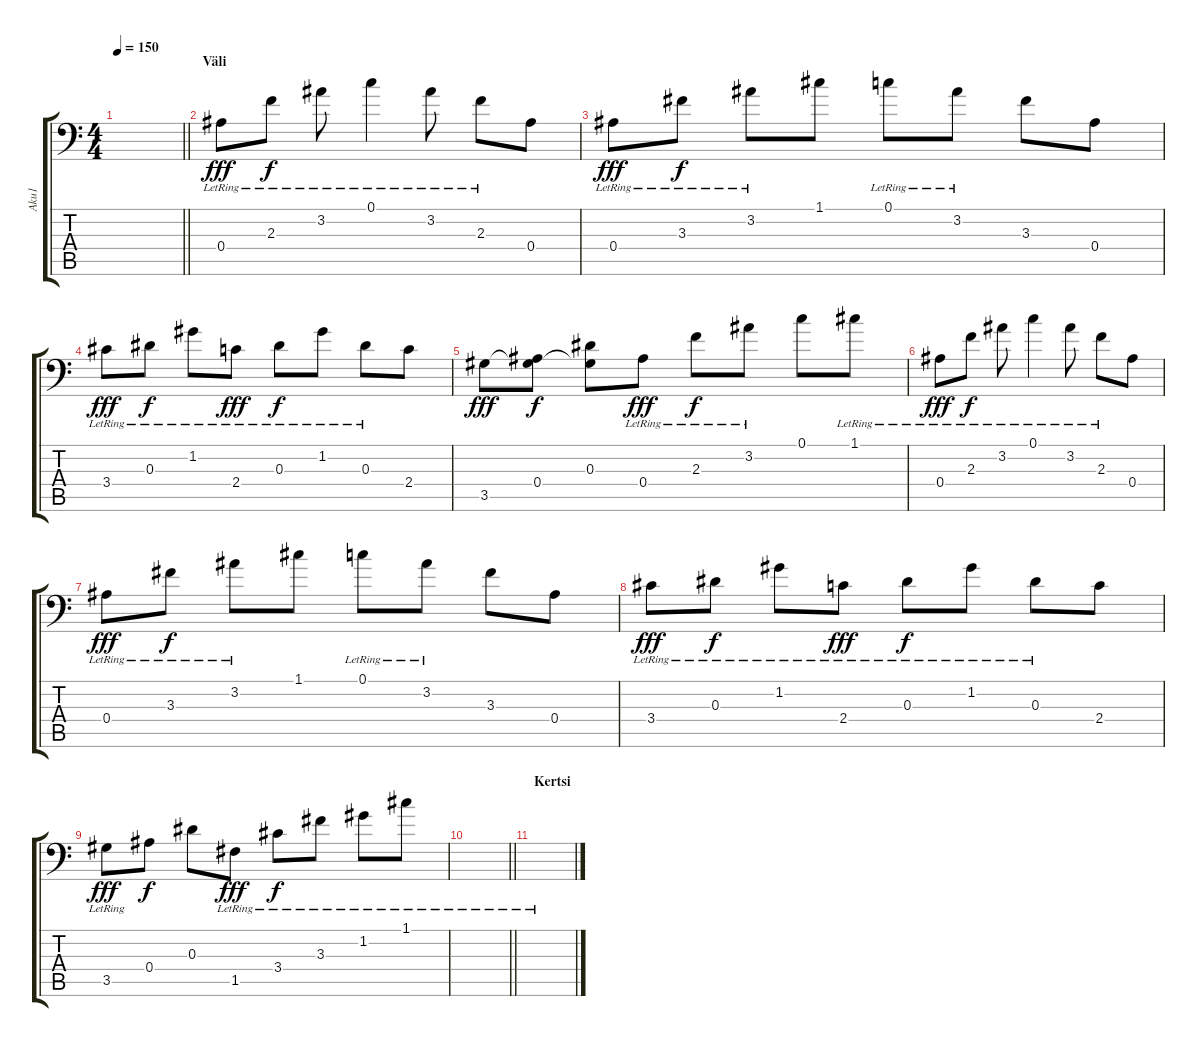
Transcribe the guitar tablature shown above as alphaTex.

\track ("Aku1" "Aku1") {instrument acousticguitarsteel}
\staff {score tabs}
\tuning (C4 G3 Eb3 Bb2 F2 Bb1) {hide}
\ts (4 4)
\tempo 150
\clef f4
\barLineRight lightlight
\ks c
|
\section ("" "Väli")
0.4{lr}.8{dy fff} 2.3{lr}.8{dy f} 3.2{lr}.8 0.1{lr}.4 3.2{lr}.8 2.3{lr}.8 0.4.8 |
0.4{lr}.8{dy fff} 3.3{lr}.8{dy f} 3.2{lr}.8 1.1.8 0.1{lr}.8 3.2{lr}.8 3.3.8 0.4.8 |
3.4{lr}.8{dy fff} 0.3{lr}.8{dy f} 1.2{lr}.8 2.4{lr}.8{dy fff} 0.3{lr}.8{dy f} 1.2{lr}.8 0.3{lr}.8 2.4.8 |
3.5.8{dy fff} (0.4 3.5{t}).8{dy f} (0.3 3.5{t}).8 0.4{lr}.8{dy fff} 2.3{lr}.8{dy f} 3.2{lr}.8 0.1.8 1.1{lr}.8 |
0.4{lr}.8{dy fff} 2.3{lr}.8{dy f} 3.2{lr}.8 0.1{lr}.4 3.2{lr}.8 2.3{lr}.8 0.4.8 |
0.4{lr}.8{dy fff} 3.3{lr}.8{dy f} 3.2{lr}.8 1.1.8 0.1{lr}.8 3.2{lr}.8 3.3.8 0.4.8 |
3.4{lr}.8{dy fff} 0.3{lr}.8{dy f} 1.2{lr}.8 2.4{lr}.8{dy fff} 0.3{lr}.8{dy f} 1.2{lr}.8 0.3{lr}.8 2.4.8 |
3.5{lr}.8{dy fff} 0.4.8{dy f} 0.3.8 1.5{lr}.8{dy fff} 3.4{lr}.8{dy f} 3.3{lr}.8 1.2{lr}.8 1.1{lr}.8 |
\barLineRight lightlight
|
\section ("" "Kertsi")
